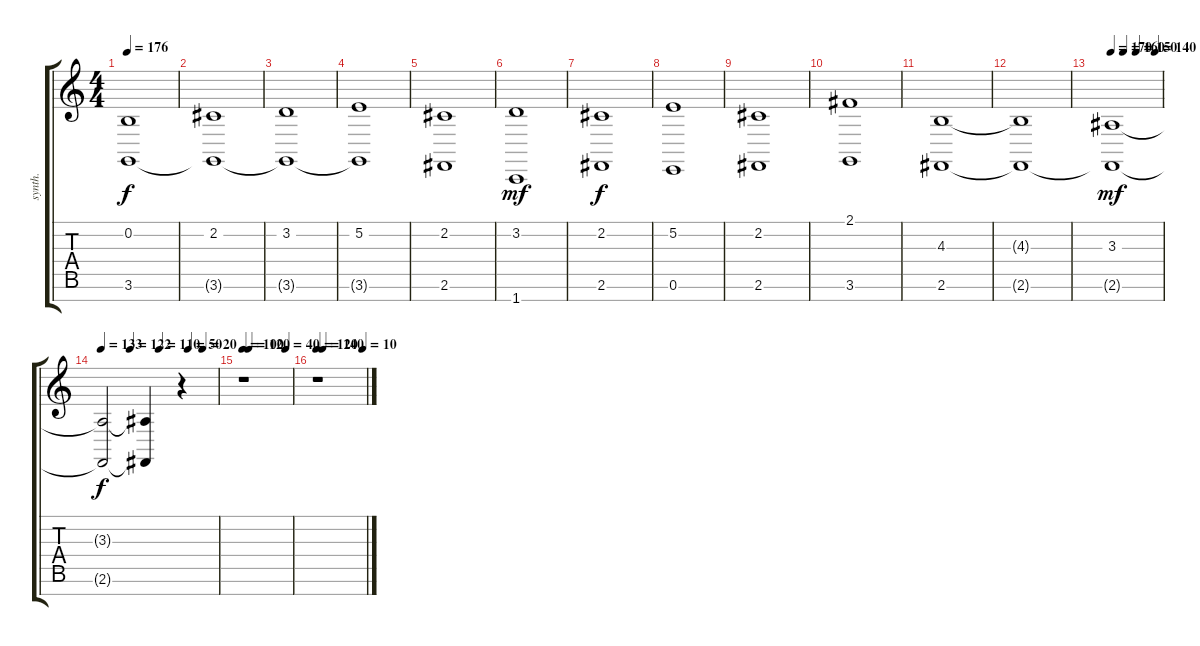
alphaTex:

\track ("synth." "synth.") {instrument pad7halo}
\staff {score tabs}
\tuning (E4 B3 G3 D3 A2 E2 B1) {hide}
\ts (4 4)
\tempo 176
\clef g2
\ks c
(0.2 3.6).1{dy f} |
(2.2 3.6{t}).1 |
(3.2 3.6{t}).1 |
(5.2 3.6{t}).1 |
(2.2 2.6).1 |
(3.2 1.7).1{dy mf} |
(2.2 2.6).1{dy f} |
(5.2 0.6).1 |
(2.2 2.6).1 |
(2.1 3.6).1 |
(4.3 2.6).1 |
(4.3{t} 2.6{t}).1 |
\tempo 170
\tempo (160 0.25)
\tempo (150 0.5)
\tempo (140 0.875)
(3.3 2.6{t}).1{dy mf} |
\tempo 133
\tempo (122 0.25)
\tempo (110 0.5)
\tempo (50 0.75)
\tempo (20 0.875)
(3.3{t} 2.6{t}).2{dy f} (3.3{t} 2.6{t}).4 r.4 |
\tempo 100
\tempo (120 0.125)
\tempo (40 0.875)
r.1 |
\tempo 120
\tempo (140 0.125)
\tempo (10 0.9375)
r.1
